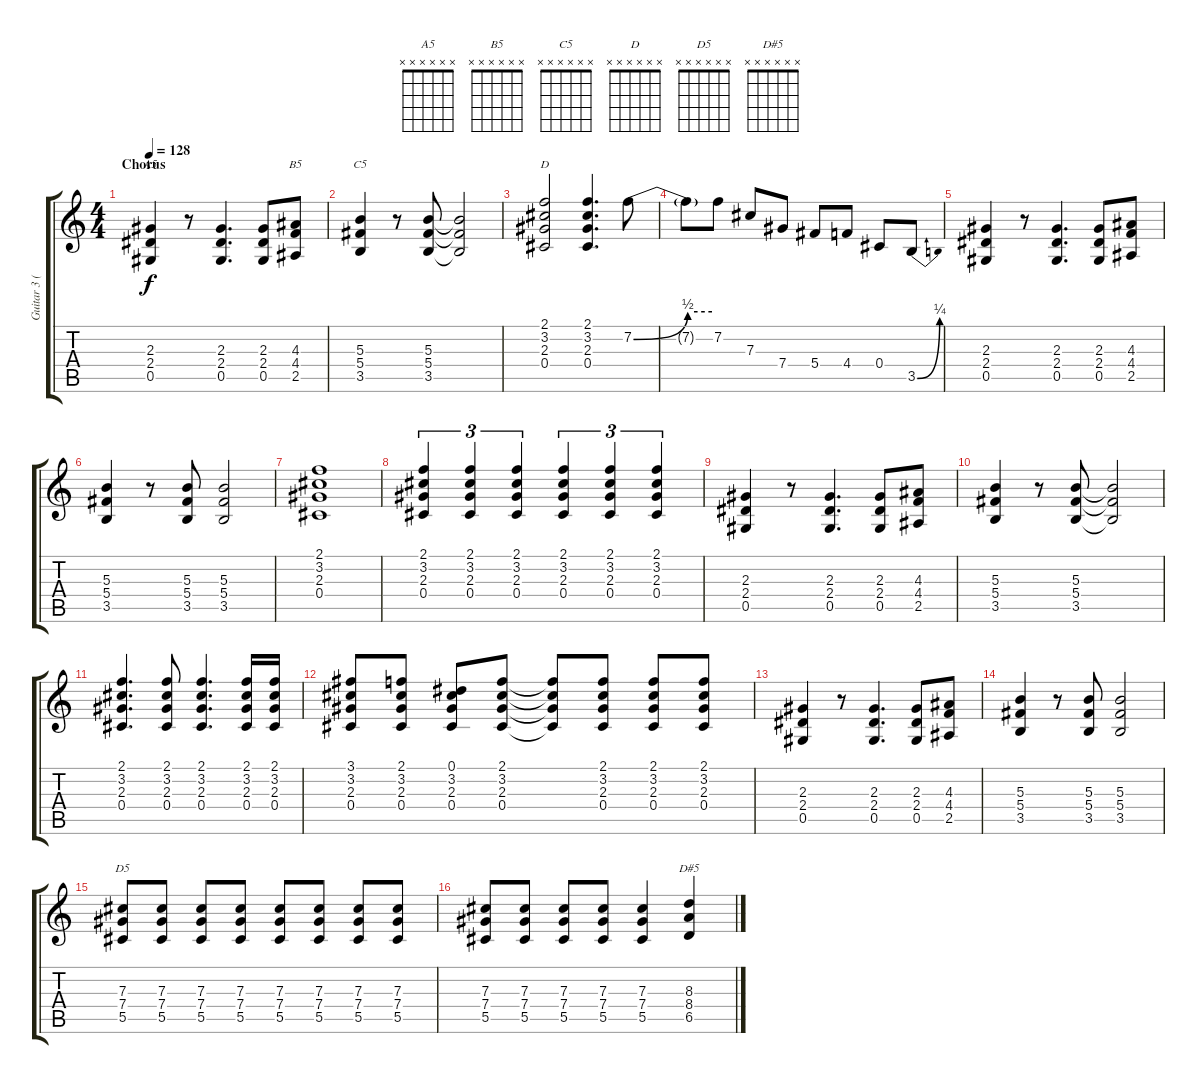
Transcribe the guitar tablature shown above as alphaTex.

\track ("Guitar 3 (Slash)" "Guitar 3 (") {instrument electricguitarjazz}
\staff {score tabs}
\tuning (Eb4 Bb3 Gb3 Db3 Ab2 Eb2) {hide}
\chord ("A5" x x x x x x)
\chord ("B5" x x x x x x)
\chord ("C5" x x x x x x)
\chord ("D" x x x x x x)
\chord ("D5" x x x x x x)
\chord ("D#5" x x x x x x)
\ts (4 4)
\section ("" "Chorus")
\tempo 128
\clef g2
\ks c
(2.3 2.4 0.5).4{ch "A5" dy f} r.8 (2.3 2.4 0.5).4{d} (2.3 2.4 0.5).8 (4.3 4.4 2.5).8{ch "B5"} |
(5.3 5.4 3.5).4{ch "C5"} r.8 (5.3 5.4 3.5).8 (5.3{t} 5.4{t} 3.5{t}).2 |
(2.1 3.2 2.3 0.4).2{ch "D"} (2.1 3.2 2.3 0.4).4{d} 7.2{be (bend 0 0 60 2)}.8 |
7.2{be (hold 0 2 60 2) t}.8 7.2.8 7.3.8 7.4.8 5.4.8 4.4.8 0.4.8 3.5{be (bend 0 0 60 1)}.8 |
(2.3 2.4 0.5).4 r.8 (2.3 2.4 0.5).4{d} (2.3 2.4 0.5).8 (4.3 4.4 2.5).8 |
(5.3 5.4 3.5).4 r.8 (5.3 5.4 3.5).8 (5.3 5.4 3.5).2 |
(2.1 3.2 2.3 0.4).1 |
(2.1 3.2 2.3 0.4).4{tu (3 2)} (2.1 3.2 2.3 0.4).4{tu (3 2)} (2.1 3.2 2.3 0.4).4{tu (3 2)} (2.1 3.2 2.3 0.4).4{tu (3 2)} (2.1 3.2 2.3 0.4).4{tu (3 2)} (2.1 3.2 2.3 0.4).4{tu (3 2)} |
(2.3 2.4 0.5).4 r.8 (2.3 2.4 0.5).4{d} (2.3 2.4 0.5).8 (4.3 4.4 2.5).8 |
(5.3 5.4 3.5).4 r.8 (5.3 5.4 3.5).8 (5.3{t} 5.4{t} 3.5{t}).2 |
(2.1 3.2 2.3 0.4).4{d} (2.1 3.2 2.3 0.4).8 (2.1 3.2 2.3 0.4).4{d} (2.1 3.2 2.3 0.4).16 (2.1 3.2 2.3 0.4).16 |
(3.1 3.2 2.3 0.4).8 (2.1 3.2 2.3 0.4).8 (0.1 3.2 2.3 0.4).8 (2.1 3.2 2.3 0.4).8 (2.1{t} 3.2{t} 2.3{t} 0.4{t}).8 (2.1 3.2 2.3 0.4).8 (2.1 3.2 2.3 0.4).8 (2.1 3.2 2.3 0.4).8 |
(2.3 2.4 0.5).4 r.8 (2.3 2.4 0.5).4{d} (2.3 2.4 0.5).8 (4.3 4.4 2.5).8 |
(5.3 5.4 3.5).4 r.8 (5.3 5.4 3.5).8 (5.3 5.4 3.5).2 |
(7.3 7.4 5.5).8{ch "D5"} (7.3 7.4 5.5).8 (7.3 7.4 5.5).8 (7.3 7.4 5.5).8 (7.3 7.4 5.5).8 (7.3 7.4 5.5).8 (7.3 7.4 5.5).8 (7.3 7.4 5.5).8 |
(7.3 7.4 5.5).8 (7.3 7.4 5.5).8 (7.3 7.4 5.5).8 (7.3 7.4 5.5).8 (7.3 7.4 5.5).4 (8.3 8.4 6.5).4{ch "D#5"}
